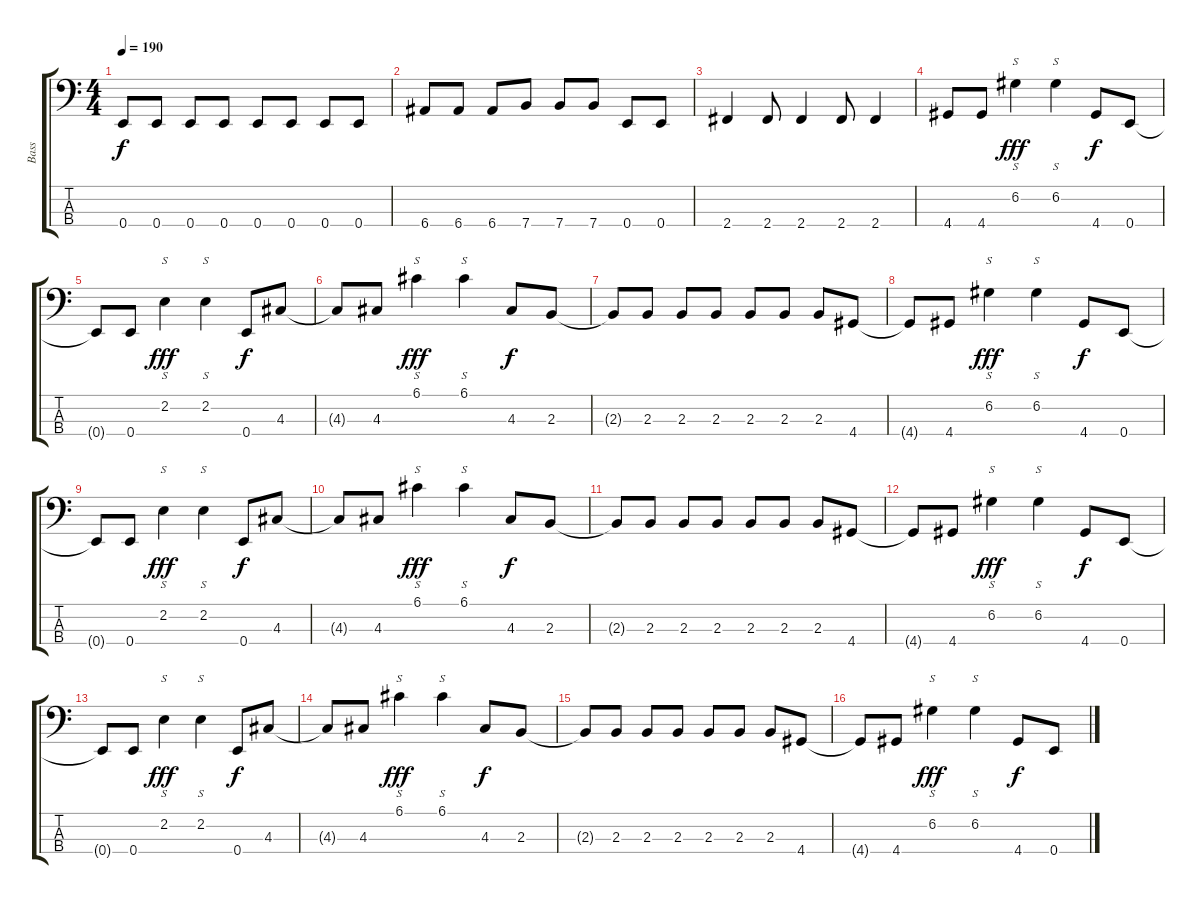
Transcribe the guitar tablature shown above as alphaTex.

\track ("Bass" "Bass") {instrument electricbassfinger}
\staff {score tabs}
\tuning (G2 D2 A1 E1) {hide}
\ts (4 4)
\tempo 190
\clef f4
\ks c
0.4.8{dy f} 0.4.8 0.4.8 0.4.8 0.4.8 0.4.8 0.4.8 0.4.8 |
6.4.8 6.4.8 6.4.8 7.4.8 7.4.8 7.4.8 0.4.8 0.4.8 |
2.4.4 2.4.8 2.4.4 2.4.8 2.4.4 |
4.4.8 4.4.8 6.2.4{s dy fff instrument slapbass1} 6.2.4{s} 4.4.8{dy f instrument electricbassfinger} 0.4.8 |
0.4{t}.8 0.4.8 2.2.4{s dy fff instrument slapbass1} 2.2.4{s} 0.4.8{dy f instrument electricbassfinger} 4.3.8 |
4.3{t}.8 4.3.8 6.1.4{s dy fff instrument slapbass1} 6.1.4{s} 4.3.8{dy f instrument electricbassfinger} 2.3.8 |
2.3{t}.8 2.3.8 2.3.8 2.3.8 2.3.8 2.3.8 2.3.8 4.4.8 |
4.4{t}.8 4.4.8 6.2.4{s dy fff instrument slapbass1} 6.2.4{s} 4.4.8{dy f instrument electricbassfinger} 0.4.8 |
0.4{t}.8 0.4.8 2.2.4{s dy fff instrument slapbass1} 2.2.4{s} 0.4.8{dy f instrument electricbassfinger} 4.3.8 |
4.3{t}.8 4.3.8 6.1.4{s dy fff instrument slapbass1} 6.1.4{s} 4.3.8{dy f instrument electricbassfinger} 2.3.8 |
2.3{t}.8 2.3.8 2.3.8 2.3.8 2.3.8 2.3.8 2.3.8 4.4.8 |
4.4{t}.8 4.4.8 6.2.4{s dy fff instrument slapbass1} 6.2.4{s} 4.4.8{dy f instrument electricbassfinger} 0.4.8 |
0.4{t}.8 0.4.8 2.2.4{s dy fff instrument slapbass1} 2.2.4{s} 0.4.8{dy f instrument electricbassfinger} 4.3.8 |
4.3{t}.8 4.3.8 6.1.4{s dy fff instrument slapbass1} 6.1.4{s} 4.3.8{dy f instrument electricbassfinger} 2.3.8 |
2.3{t}.8 2.3.8 2.3.8 2.3.8 2.3.8 2.3.8 2.3.8 4.4.8 |
4.4{t}.8 4.4.8 6.2.4{s dy fff instrument slapbass1} 6.2.4{s} 4.4.8{dy f instrument electricbassfinger} 0.4.8
